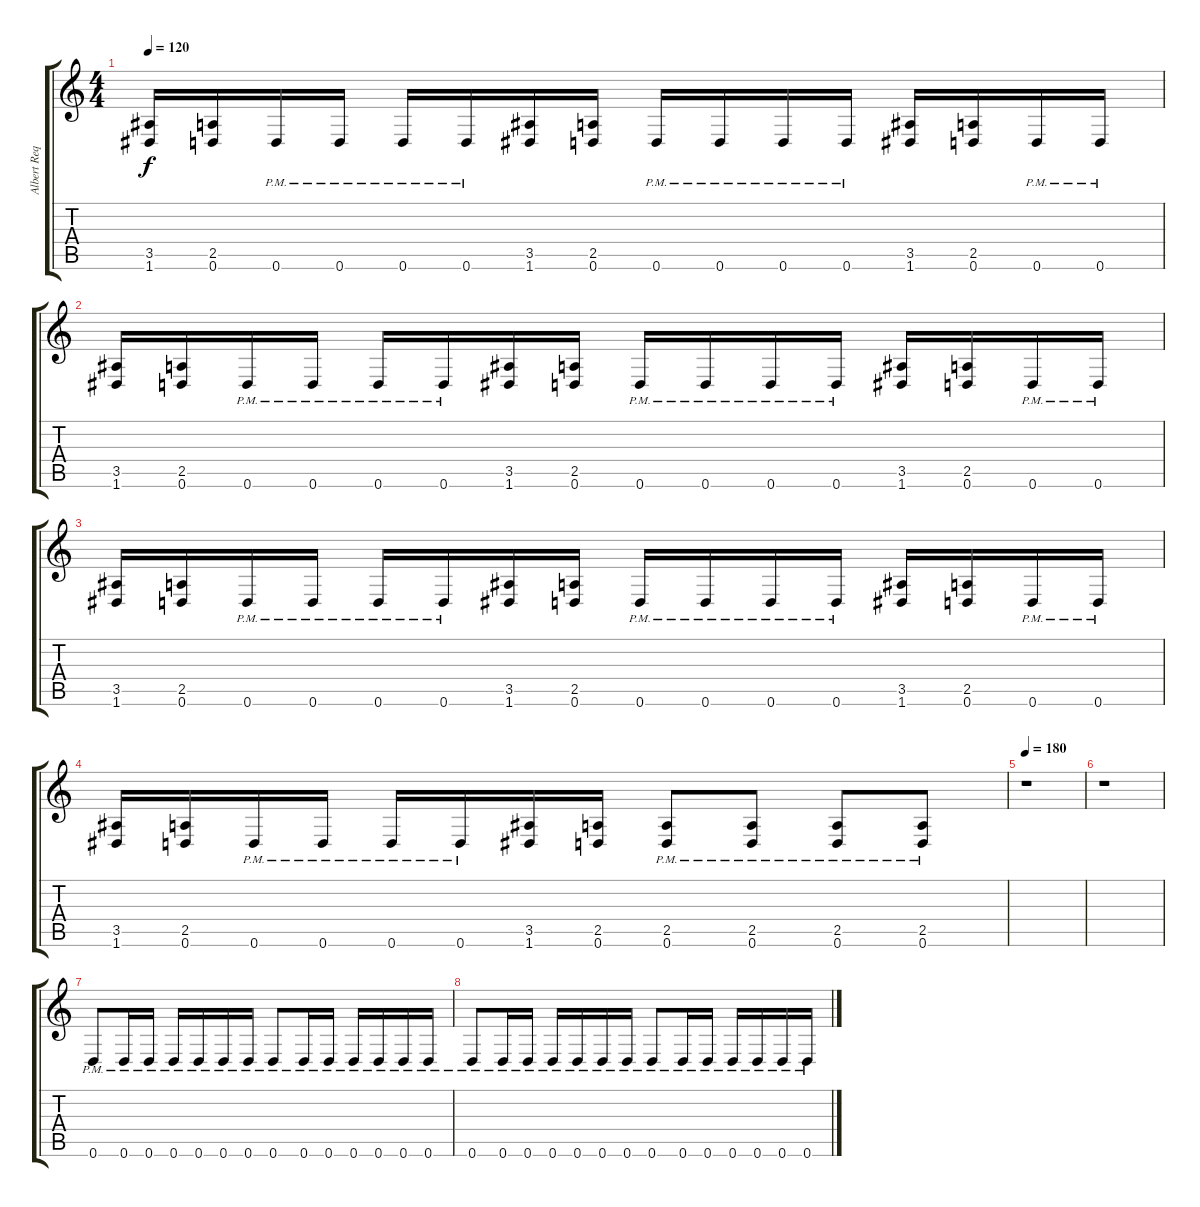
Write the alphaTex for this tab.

\track ("Albert Requena" "Albert Req") {instrument distortionguitar}
\staff {score tabs}
\tuning (D4 A3 F3 C3 G2 D2) {hide}
\ts (4 4)
\tempo 120
\clef g2
\ks c
(3.5 1.6).16{dy f} (2.5 0.6).16 0.6{pm}.16 0.6{pm}.16 0.6{pm}.16 0.6{pm}.16 (3.5 1.6).16 (2.5 0.6).16 0.6{pm}.16 0.6{pm}.16 0.6{pm}.16 0.6{pm}.16 (3.5 1.6).16 (2.5 0.6).16 0.6{pm}.16 0.6{pm}.16 |
(3.5 1.6).16 (2.5 0.6).16 0.6{pm}.16 0.6{pm}.16 0.6{pm}.16 0.6{pm}.16 (3.5 1.6).16 (2.5 0.6).16 0.6{pm}.16 0.6{pm}.16 0.6{pm}.16 0.6{pm}.16 (3.5 1.6).16 (2.5 0.6).16 0.6{pm}.16 0.6{pm}.16 |
(3.5 1.6).16 (2.5 0.6).16 0.6{pm}.16 0.6{pm}.16 0.6{pm}.16 0.6{pm}.16 (3.5 1.6).16 (2.5 0.6).16 0.6{pm}.16 0.6{pm}.16 0.6{pm}.16 0.6{pm}.16 (3.5 1.6).16 (2.5 0.6).16 0.6{pm}.16 0.6{pm}.16 |
(3.5 1.6).16 (2.5 0.6).16 0.6{pm}.16 0.6{pm}.16 0.6{pm}.16 0.6{pm}.16 (3.5 1.6).16 (2.5 0.6).16 (2.5{pm} 0.6{pm}).8 (2.5{pm} 0.6{pm}).8 (2.5{pm} 0.6{pm}).8 (2.5{pm} 0.6{pm}).8 |
\tempo 180
r.1 |
r.1 |
0.6{pm}.8 0.6{pm}.16 0.6{pm}.16 0.6{pm}.16 0.6{pm}.16 0.6{pm}.16 0.6{pm}.16 0.6{pm}.8 0.6{pm}.16 0.6{pm}.16 0.6{pm}.16 0.6{pm}.16 0.6{pm}.16 0.6{pm}.16 |
0.6{pm}.8 0.6{pm}.16 0.6{pm}.16 0.6{pm}.16 0.6{pm}.16 0.6{pm}.16 0.6{pm}.16 0.6{pm}.8 0.6{pm}.16 0.6{pm}.16 0.6{pm}.16 0.6{pm}.16 0.6{pm}.16 0.6{pm}.16
